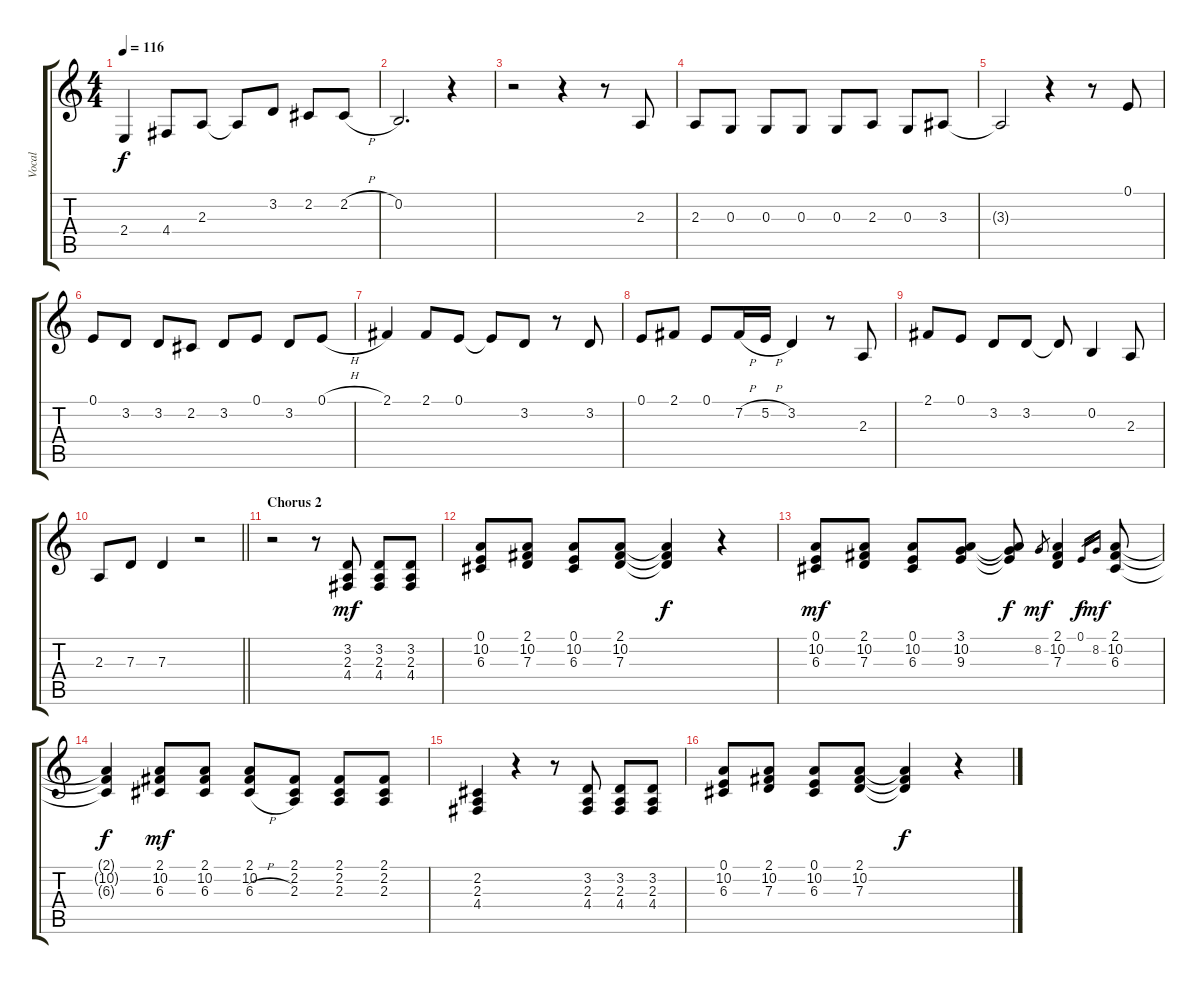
\track ("Vocal" "Vocal") {instrument altosax}
\staff {score tabs}
\tuning (E4 B3 G3 D3 A2 E2) {hide}
\ts (4 4)
\tempo 116
\clef g2
\ks c
2.4.4{dy f} 4.4.8 2.3.8 2.3{t}.8 3.2.8 2.2.8 2.2{h}.8 |
0.2.2{d} r.4 |
r.2 r.4 r.8 2.3.8 |
2.3.8 0.3.8 0.3.8 0.3.8 0.3.8 2.3.8 0.3.8 3.3.8 |
3.3{t}.2 r.4 r.8 0.1.8 |
0.1.8 3.2.8 3.2.8 2.2.8 3.2.8 0.1.8 3.2.8 0.1{h}.8 |
2.1.4 2.1.8 0.1.8 0.1{t}.8 3.2.8 r.8 3.2.8 |
0.1.8 2.1.8 0.1.8 7.2{h}.16 5.2{h}.16 3.2.4 r.8 2.3.8 |
2.1.8 0.1.8 3.2.8 3.2.8 3.2{t}.8 0.2.4 2.3.8 |
\barLineRight lightlight
2.3.8 7.3.8 7.3.4 r.2 |
\section ("" "Chorus 2")
r.2 r.8 (3.2 2.3 4.4).8{dy mf} (3.2 2.3 4.4).8 (3.2 2.3 4.4).8 |
(0.1 10.2 6.3).8 (2.1 10.2 7.3).8 (0.1 10.2 6.3).8 (2.1 10.2 7.3).8 (2.1{t} 10.2{t} 7.3{t}).4{dy f} r.4 |
(0.1 10.2 6.3).8{dy mf} (2.1 10.2 7.3).8 (0.1 10.2 6.3).8 (3.1 10.2 9.3).8 (3.1{t} 10.2{t} 9.3{t}).8{dy f} 8.2.8{gr dy mf} (2.1 10.2 7.3).4 0.1.16{gr dy f} 8.2.16{gr dy mf} (2.1 10.2 6.3).8 |
(2.1{t} 10.2{t} 6.3{t}).4{dy f} (2.1 10.2 6.3).8{dy mf} (2.1 10.2 6.3).8 (2.1 10.2 6.3{h}).8 (2.1 2.2 2.3).8 (2.1 2.2 2.3).8 (2.1 2.2 2.3).8 |
(2.2 2.3 4.4).4 r.4 r.8 (3.2 2.3 4.4).8 (3.2 2.3 4.4).8 (3.2 2.3 4.4).8 |
(0.1 10.2 6.3).8 (2.1 10.2 7.3).8 (0.1 10.2 6.3).8 (2.1 10.2 7.3).8 (2.1{t} 10.2{t} 7.3{t}).4{dy f} r.4
